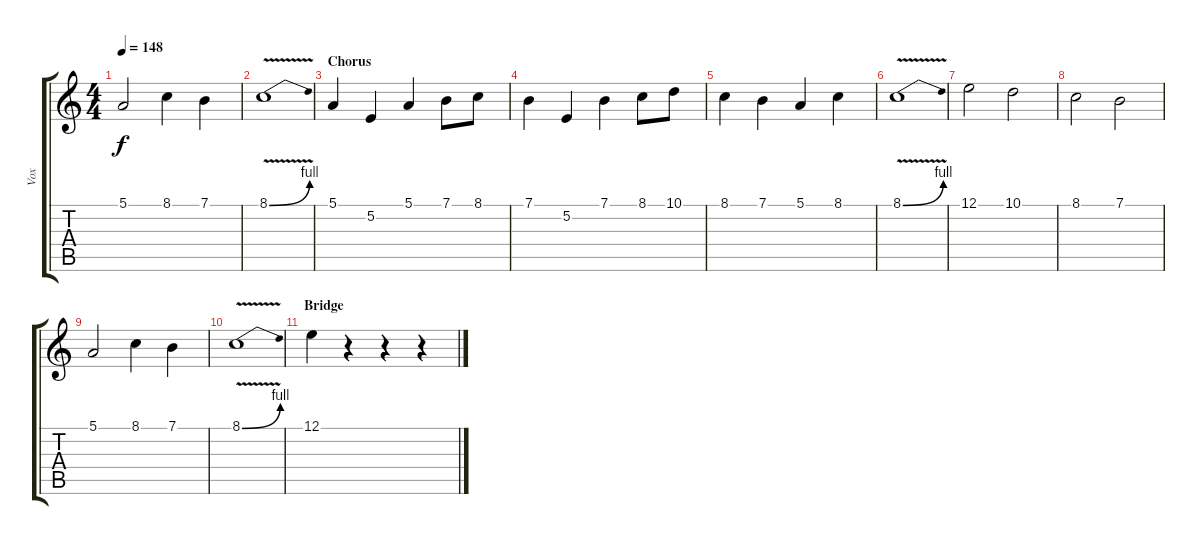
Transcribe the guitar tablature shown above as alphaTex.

\track ("Vox" "Vox") {instrument tenorsax}
\staff {score tabs}
\tuning (E4 B3 G3 D3 A2 E2) {hide}
\ts (4 4)
\tempo 148
\clef g2
\ks c
5.1.2{dy f} 8.1.4 7.1.4 |
8.1{be (bend 0 0 60 4) v}.1 |
\section ("" "Chorus")
5.1.4 5.2.4 5.1.4 7.1.8 8.1.8 |
7.1.4 5.2.4 7.1.4 8.1.8 10.1.8 |
8.1.4 7.1.4 5.1.4 8.1.4 |
8.1{be (bend 0 0 60 4) v}.1 |
12.1.2 10.1.2 |
8.1.2 7.1.2 |
5.1.2 8.1.4 7.1.4 |
8.1{be (bend 0 0 60 4) v}.1{volume 0} |
\section ("" "Bridge")
12.1.4 r.4 r.4 r.4
